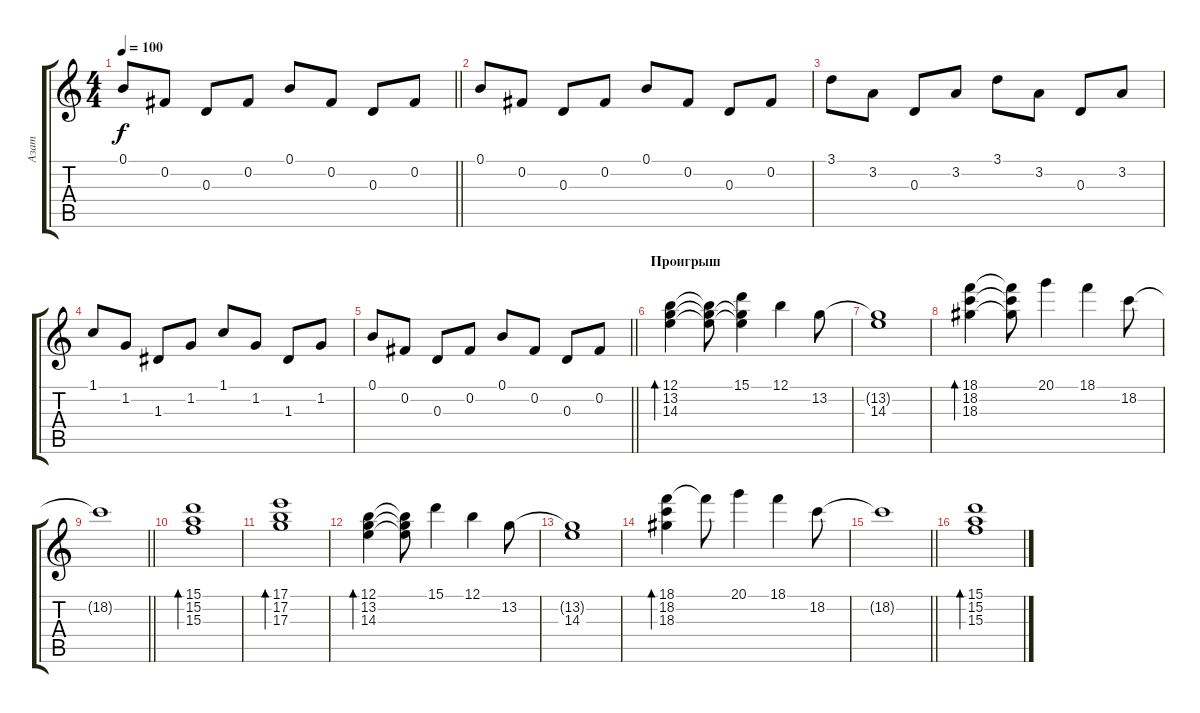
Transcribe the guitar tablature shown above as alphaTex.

\track ("Азат" "Азат") {instrument electricguitarjazz}
\staff {score tabs}
\tuning (B3 Gb3 D3 A2 E2 B1) {hide}
\ts (4 4)
\tempo 100
\clef g2
\barLineRight lightlight
\ks c
0.1.8{dy f instrument electricguitarjazz} 0.2.8 0.3.8 0.2.8 0.1.8 0.2.8 0.3.8 0.2.8 |
0.1.8{instrument electricguitarjazz} 0.2.8 0.3.8 0.2.8 0.1.8 0.2.8 0.3.8 0.2.8 |
3.1.8 3.2.8 0.3.8 3.2.8 3.1.8 3.2.8 0.3.8 3.2.8 |
1.1.8 1.2.8 1.3.8 1.2.8 1.1.8 1.2.8 1.3.8 1.2.8 |
\barLineRight lightlight
0.1.8{instrument electricguitarjazz} 0.2.8 0.3.8 0.2.8 0.1.8 0.2.8 0.3.8 0.2.8 |
\section ("" "Проигрыш")
(12.1 13.2 14.3).4{bd 480 instrument electricguitarjazz} (12.1{t} 13.2{t} 14.3{t}).8 (15.1 13.2{t} 14.3{t}).4 12.1.4 13.2.8 |
(13.2{t} 14.3).1 |
(18.1 18.2 18.3).4{bd 480} (18.1{t} 18.2{t} 18.3{t}).8 20.1.4 18.1.4 18.2.8 |
\barLineRight lightlight
18.2{t}.1 |
(15.1 15.2 15.3).1{bd 480} |
(17.1 17.2 17.3).1{bd 480} |
(12.1 13.2 14.3).4{bd 480} (12.1{t} 13.2{t} 14.3{t}).8 15.1.4 12.1.4 13.2.8 |
(13.2{t} 14.3).1 |
(18.1 18.2 18.3).4{bd 480} 18.1{t}.8 20.1.4 18.1.4 18.2.8 |
\barLineRight lightlight
18.2{t}.1 |
(15.1 15.2 15.3).1{bd 480}
